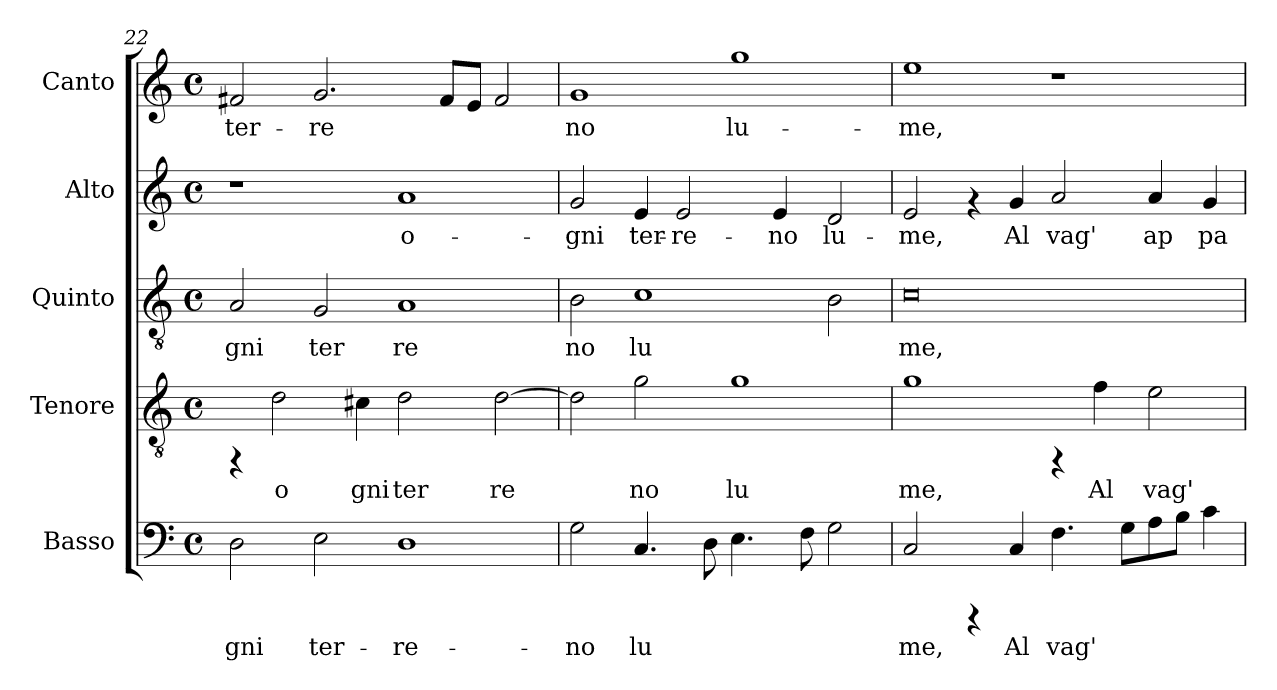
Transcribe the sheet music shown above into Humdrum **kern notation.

**kern	**text	**kern	**text	**kern	**text	**kern	**text	**kern	**text
*part5	*part5	*part4	*part4	*part3	*part3	*part2	*part2	*part1	*part1
*staff5	*staff5	*staff4	*staff4	*staff3	*staff3	*staff2	*staff2	*staff1	*staff1
*I"Basso	*	*I"Tenore	*	*I"Quinto	*	*I"Alto	*	*I"Canto	*
*clefF4	*	*clefGv2	*	*clefGv2	*	*clefG2	*	*clefG2	*
*k[]	*	*k[]	*	*k[]	*	*k[]	*	*k[]	*
*C:	*	*C:	*	*C:	*	*C:	*	*C:	*
*M4/4	*	*M4/4	*	*M4/4	*	*M4/4	*	*M4/4	*
*met(c)	*	*met(c)	*	*met(c)	*	*met(c)	*	*met(c)	*
=22	=22	=22	=22	=22	=22	=22	=22	=22	=22
!	!LO:LY:b:cj	!	!	!	!LO:LY:b:cj	!	!	!	!LO:LY:b:cj
2D\	-gni	4rFF	.	2A/	gni	1r	.	2f#X/	ter-
!	!	!	!LO:LY:b:cj	!	!	!	!	!	!
.	.	2d\	o	.	.	.	.	.	.
!	!LO:LY:b:cj	!	!	!	!LO:LY:b:cj	!	!	!	!LO:LY:b:cj
2E\	ter-	.	.	2G/	ter	.	.	2.g/	-re-
!	!	!	!LO:LY:b:cj	!	!	!	!	!	!
.	.	4c#X\	gni	.	.	.	.	.	.
!	!LO:LY:b:cj	!	!LO:LY:b:cj	!	!LO:LY:b:cj	!	!LO:LY:b:cj	!	!
1D	-re-	2d\	ter	1A	re	1a	o-	.	.
!	!	!	!	!	!	!	!	!	!LO:LY:b:cj
.	.	.	.	.	.	.	.	8f#/L	--
!	!	!	!	!	!	!	!	!	!LO:LY:b:cj
.	.	.	.	.	.	.	.	8e/J	--
!	!	!	!LO:LY:b:cj	!	!	!	!	!	!LO:LY:b:cj
.	.	[>2d\	re	.	.	.	.	2f#/	--
=23	=23	=23	=23	=23	=23	=23	=23	=23	=23
!	!LO:LY:b:cj	!	!LO:LY:b:cj	!	!LO:LY:b:cj	!	!LO:LY:b:cj	!	!LO:LY:b:cj
2G\	-no	2d\]	.	2B\	no	2g/	-gni	1g	-no
!	!LO:LY:b:cj	!	!LO:LY:b:cj	!	!LO:LY:b:cj	!	!LO:LY:b:cj	!	!
4.C/	lu-	2g\	no	1c	lu	4e/	ter-	.	.
!	!	!	!	!	!	!	!LO:LY:b:cj	!	!
.	.	.	.	.	.	2e/	-re-	.	.
!	!LO:LY:b:cj	!	!	!	!	!	!	!	!
8D\	--	.	.	.	.	.	.	.	.
!	!LO:LY:b:cj	!	!LO:LY:b:cj	!	!	!	!	!	!LO:LY:b:cj
4.E\	--	1g	lu	.	.	.	.	1gg	lu-
!	!	!	!	!	!	!	!LO:LY:b:cj	!	!
.	.	.	.	.	.	4e/	-no	.	.
!	!LO:LY:b:cj	!	!	!	!	!	!	!	!
8F\	--	.	.	.	.	.	.	.	.
!	!LO:LY:b:cj	!	!	!	!LO:LY:b:cj	!	!LO:LY:b:cj	!	!
2G\	--	.	.	2B\	.	2d/	lu-	.	.
!!LO:LB:g=z
=24	=24	=24	=24	=24	=24	=24	=24	=24	=24
!	!LO:LY:b:cj	!	!LO:LY:b:cj	!	!LO:LY:b:cj	!	!LO:LY:b:cj	!	!LO:LY:b:cj
2C/	-me,	1g	me,	0c	me,	2e/	-me,	1ee	-me,
4rCCC	.	.	.	.	.	4rf	.	.	.
!	!LO:LY:b:cj	!	!	!	!	!	!LO:LY:b:cj	!	!
4C/	Al	.	.	.	.	4g/	Al	.	.
!	!LO:LY:b:cj	!	!	!	!	!	!LO:LY:b:cj	!	!
4.F\	vag'	4rFF	.	.	.	2a/	vag'	1r	.
!	!	!	!LO:LY:b:cj	!	!	!	!	!	!
.	.	4f\	Al	.	.	.	.	.	.
!	!LO:LY:b:cj	!	!	!	!	!	!	!	!
8G\L	.	.	.	.	.	.	.	.	.
!	!LO:LY:b:cj	!	!LO:LY:b:cj	!	!	!	!LO:LY:b:cj	!	!
8A\	.	2e\	vag'	.	.	4a/	ap	.	.
!	!LO:LY:b:cj	!	!	!	!	!	!	!	!
8B\J	.	.	.	.	.	.	.	.	.
!	!LO:LY:b:cj	!	!	!	!	!	!LO:LY:b:cj	!	!
4c\	.	.	.	.	.	4g/	pa	.	.
=	=	=	=	=	=	=	=	=	=
*-	*-	*-	*-	*-	*-	*-	*-	*-	*-
